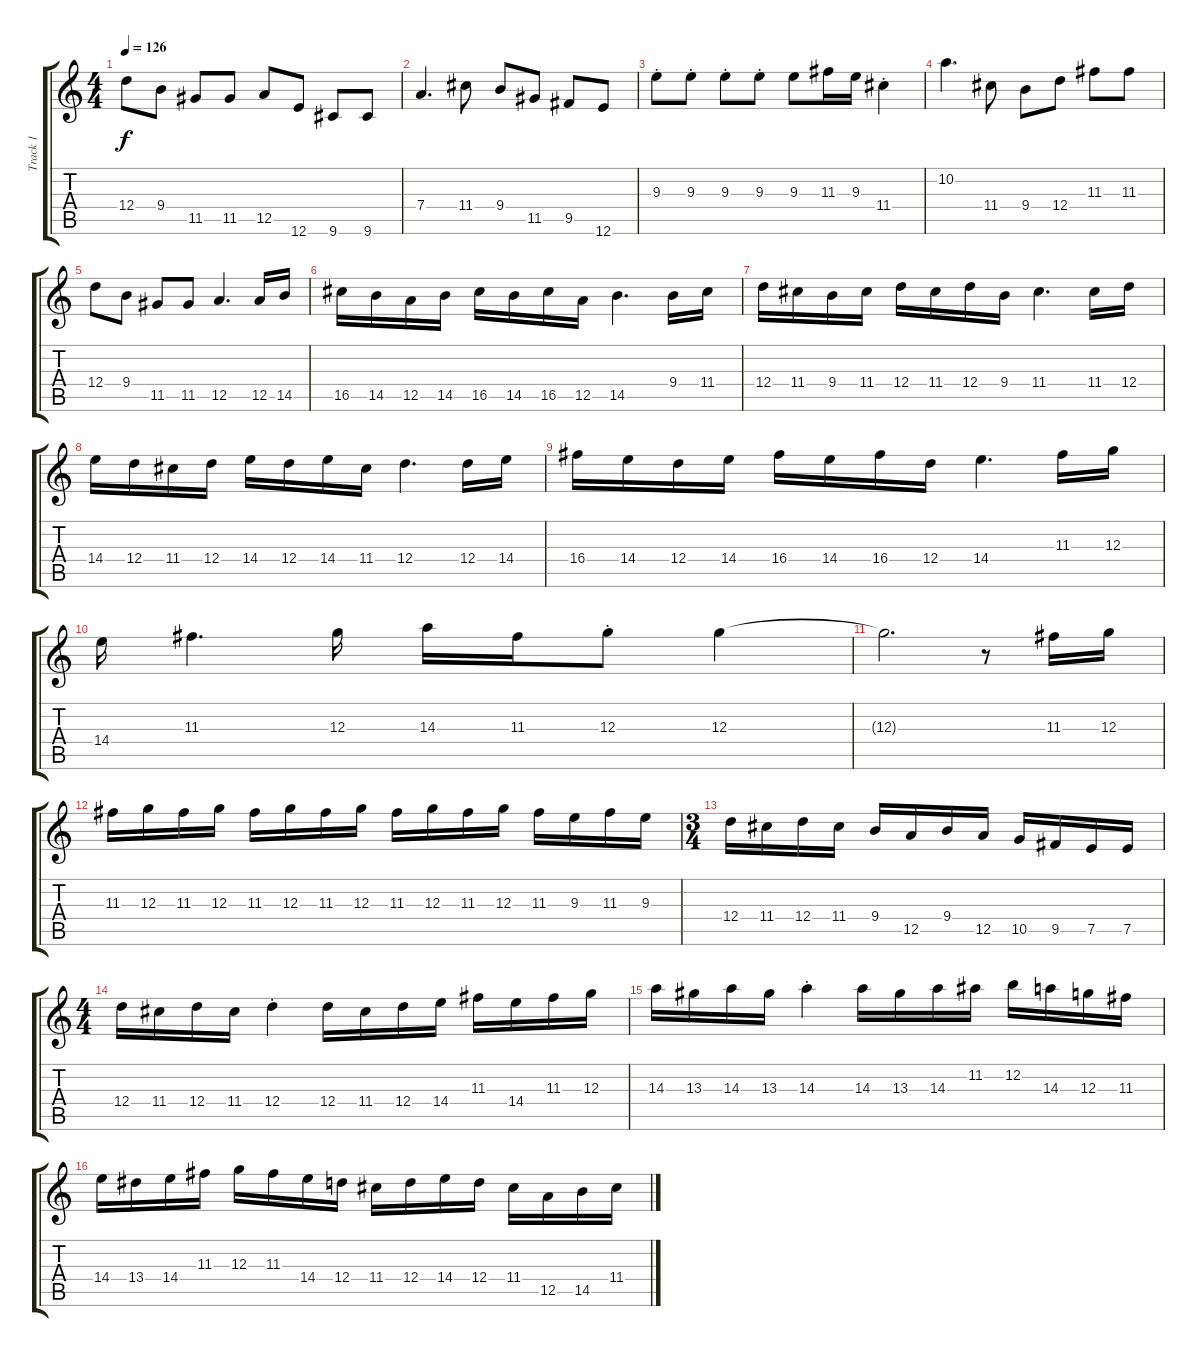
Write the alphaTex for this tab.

\track ("Track 1" "Track 1") {instrument overdrivenguitar}
\staff {score tabs}
\tuning (E4 B3 G3 D3 A2 E2) {hide}
\ts (4 4)
\tempo 126
\clef g2
\ks c
12.4.8{dy f} 9.4.8 11.5.8 11.5.8 12.5.8 12.6.8 9.6.8 9.6.8 |
7.4.4{d} 11.4.8 9.4.8 11.5.8 9.5.8 12.6.8 |
9.3{st}.8 9.3{st}.8 9.3{st}.8 9.3{st}.8 9.3.8 11.3.16 9.3.16 11.4{st}.4 |
10.2.4{d} 11.4.8 9.4.8 12.4.8 11.3.8 11.3.8 |
12.4.8 9.4.8 11.5.8 11.5.8 12.5.4{d} 12.5.16 14.5.16 |
16.5.16 14.5.16 12.5.16 14.5.16 16.5.16 14.5.16 16.5.16 12.5.16 14.5.4{d} 9.4.16 11.4.16 |
12.4.16 11.4.16 9.4.16 11.4.16 12.4.16 11.4.16 12.4.16 9.4.16 11.4.4{d} 11.4.16 12.4.16 |
14.4.16 12.4.16 11.4.16 12.4.16 14.4.16 12.4.16 14.4.16 11.4.16 12.4.4{d} 12.4.16 14.4.16 |
16.4.16 14.4.16 12.4.16 14.4.16 16.4.16 14.4.16 16.4.16 12.4.16 14.4.4{d} 11.3.16 12.3.16 |
14.4.16 11.3.4{d} 12.3.16 14.3.16 11.3.16 12.3{st}.8 12.3.4 |
12.3{t}.2{d} r.8 11.3.16 12.3.16 |
11.3.16 12.3.16 11.3.16 12.3.16 11.3.16 12.3.16 11.3.16 12.3.16 11.3.16 12.3.16 11.3.16 12.3.16 11.3.16 9.3.16 11.3.16 9.3.16 |
\ts (3 4)
12.4.16 11.4.16 12.4.16 11.4.16 9.4.16 12.5.16 9.4.16 12.5.16 10.5.16 9.5.16 7.5.16 7.5.16 |
\ts (4 4)
12.4.16 11.4.16 12.4.16 11.4.16 12.4{st}.4 12.4.16 11.4.16 12.4.16 14.4.16 11.3.16 14.4.16 11.3.16 12.3.16 |
14.3.16 13.3.16 14.3.16 13.3.16 14.3{st}.4 14.3.16 13.3.16 14.3.16 11.2.16 12.2.16 14.3.16 12.3.16 11.3.16 |
14.4.16 13.4.16 14.4.16 11.3.16 12.3.16 11.3.16 14.4.16 12.4.16 11.4.16 12.4.16 14.4.16 12.4.16 11.4.16 12.5.16 14.5.16 11.4.16
